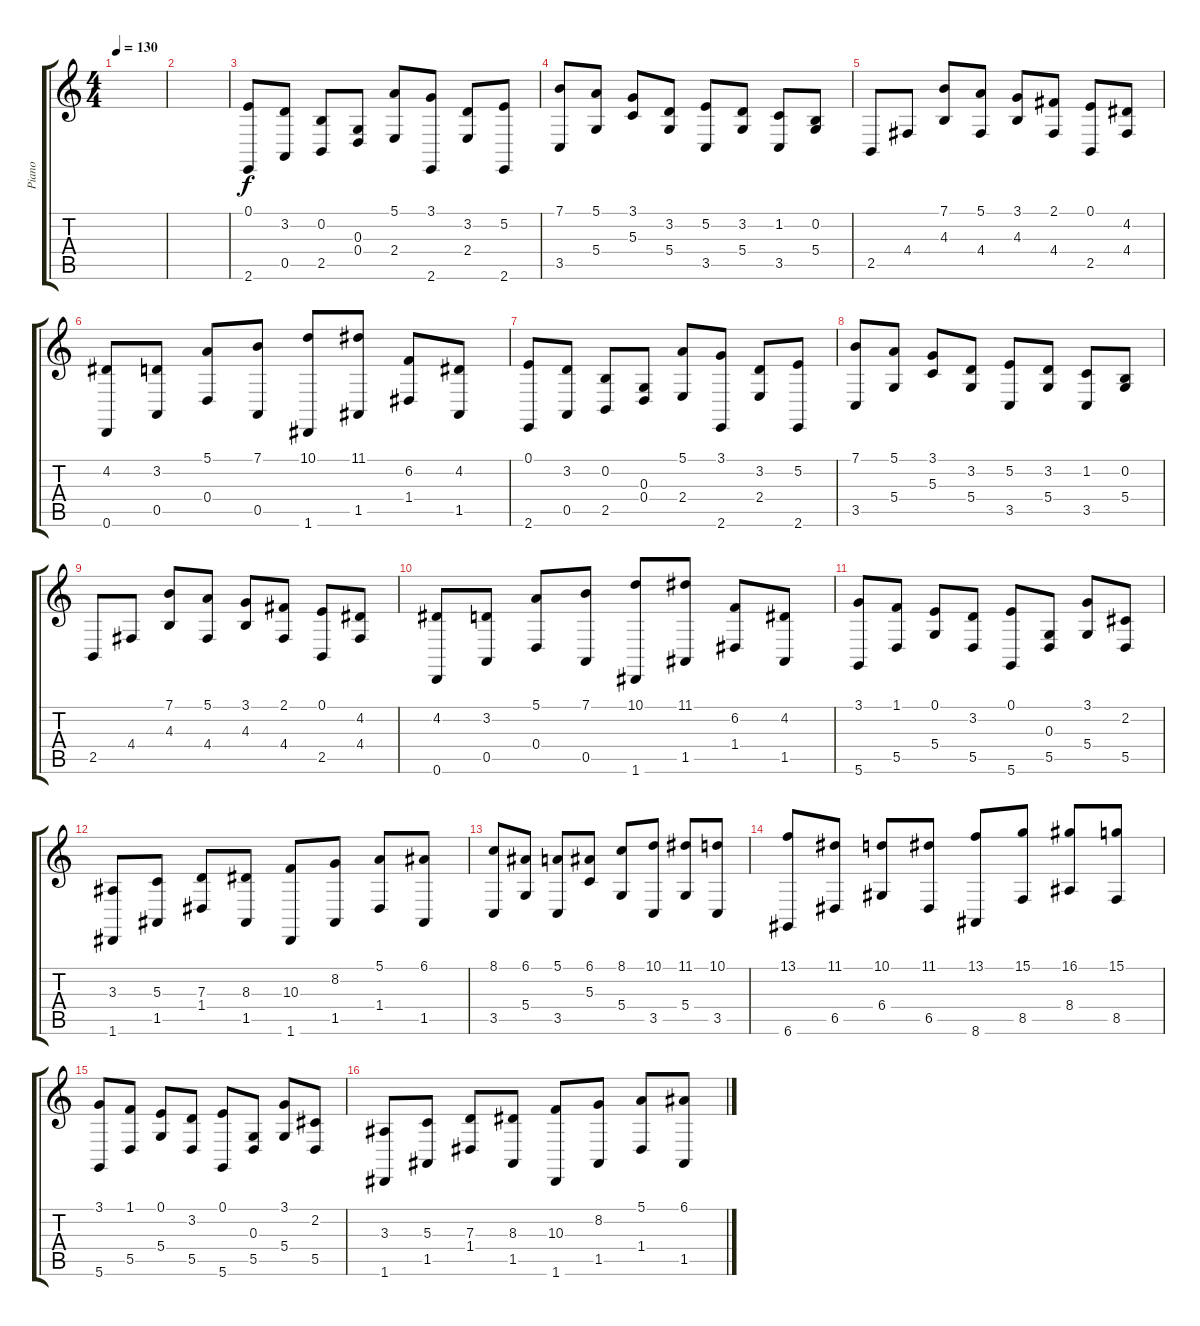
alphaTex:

\track ("Piano" "Piano") {instrument acousticgrandpiano}
\staff {score tabs}
\tuning (E4 B3 G3 D3 A2 D2) {hide}
\ts (4 4)
\tempo 130
\clef g2
\ks c
|
|
(0.1 2.6).8 (3.2 0.5).8 (0.2 2.5).8 (0.3 0.4).8 (5.1 2.4).8 (3.1 2.6).8 (3.2 2.4).8 (5.2 2.6).8 |
(7.1 3.5).8 (5.1 5.4).8 (3.1 5.3).8 (3.2 5.4).8 (5.2 3.5).8 (3.2 5.4).8 (1.2 3.5).8 (0.2 5.4).8 |
2.5.8 4.4.8 (7.1 4.3).8 (5.1 4.4).8 (3.1 4.3).8 (2.1 4.4).8 (0.1 2.5).8 (4.2 4.4).8 |
(4.2 0.6).8 (3.2 0.5).8 (5.1 0.4).8 (7.1 0.5).8 (10.1 1.6).8 (11.1 1.5).8 (6.2 1.4).8 (4.2 1.5).8 |
(0.1 2.6).8 (3.2 0.5).8 (0.2 2.5).8 (0.3 0.4).8 (5.1 2.4).8 (3.1 2.6).8 (3.2 2.4).8 (5.2 2.6).8 |
(7.1 3.5).8 (5.1 5.4).8 (3.1 5.3).8 (3.2 5.4).8 (5.2 3.5).8 (3.2 5.4).8 (1.2 3.5).8 (0.2 5.4).8 |
2.5.8 4.4.8 (7.1 4.3).8 (5.1 4.4).8 (3.1 4.3).8 (2.1 4.4).8 (0.1 2.5).8 (4.2 4.4).8 |
(4.2 0.6).8 (3.2 0.5).8 (5.1 0.4).8 (7.1 0.5).8 (10.1 1.6).8 (11.1 1.5).8 (6.2 1.4).8 (4.2 1.5).8 |
(3.1 5.6).8 (1.1 5.5).8 (0.1 5.4).8 (3.2 5.5).8 (0.1 5.6).8 (0.3 5.5).8 (3.1 5.4).8 (2.2 5.5).8 |
(3.3 1.6).8 (5.3 1.5).8 (7.3 1.4).8 (8.3 1.5).8 (10.3 1.6).8 (8.2 1.5).8 (5.1 1.4).8 (6.1 1.5).8 |
(8.1 3.5).8 (6.1 5.4).8 (5.1 3.5).8 (6.1 5.3).8 (8.1 5.4).8 (10.1 3.5).8 (11.1 5.4).8 (10.1 3.5).8 |
(13.1 6.6).8 (11.1 6.5).8 (10.1 6.4).8 (11.1 6.5).8 (13.1 8.6).8 (15.1 8.5).8 (16.1 8.4).8 (15.1 8.5).8 |
(3.1 5.6).8 (1.1 5.5).8 (0.1 5.4).8 (3.2 5.5).8 (0.1 5.6).8 (0.3 5.5).8 (3.1 5.4).8 (2.2 5.5).8 |
(3.3 1.6).8 (5.3 1.5).8 (7.3 1.4).8 (8.3 1.5).8 (10.3 1.6).8 (8.2 1.5).8 (5.1 1.4).8 (6.1 1.5).8
